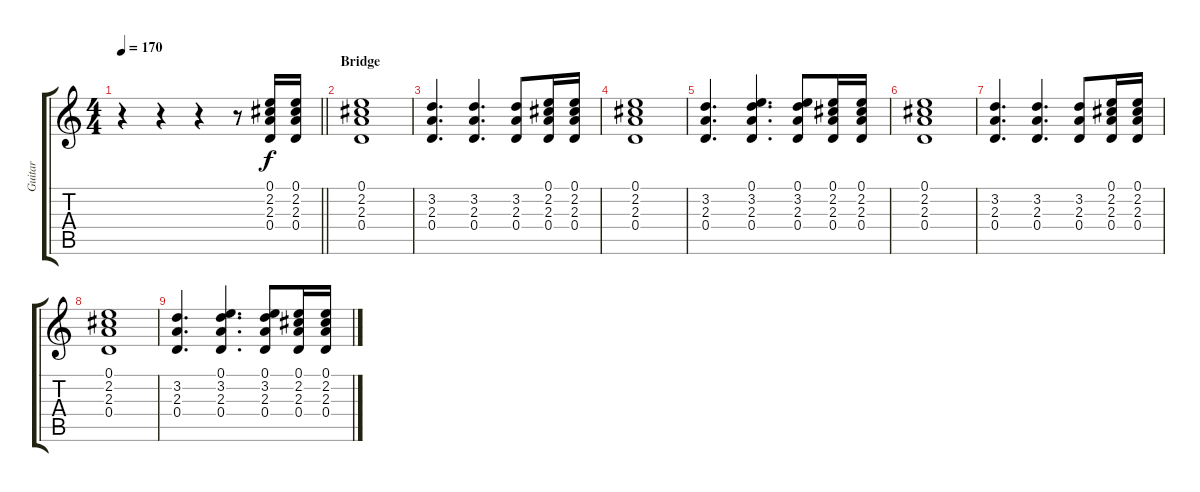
\track ("Guitar" "Guitar") {instrument electricguitarclean}
\staff {score tabs}
\tuning (E4 B3 G3 D3 A2 E2) {hide}
\ts (4 4)
\tempo 170
\clef g2
\barLineRight lightlight
\ks c
r.4{dy f volume 12} r.4 r.4 r.8 (0.1 2.2 2.3 0.4).16 (0.1 2.2 2.3 0.4).16 |
\section ("" "Bridge")
(0.1 2.2 2.3 0.4).1 |
(3.2 2.3 0.4).4{d} (3.2 2.3 0.4).4{d} (3.2 2.3 0.4).8 (0.1 2.2 2.3 0.4).16 (0.1 2.2 2.3 0.4).16 |
(0.1 2.2 2.3 0.4).1 |
(3.2 2.3 0.4).4{d} (0.1 3.2 2.3 0.4).4{d} (0.1 3.2 2.3 0.4).8 (0.1 2.2 2.3 0.4).16 (0.1 2.2 2.3 0.4).16 |
(0.1 2.2 2.3 0.4).1 |
(3.2 2.3 0.4).4{d} (3.2 2.3 0.4).4{d} (3.2 2.3 0.4).8 (0.1 2.2 2.3 0.4).16 (0.1 2.2 2.3 0.4).16 |
(0.1 2.2 2.3 0.4).1 |
(3.2 2.3 0.4).4{d} (0.1 3.2 2.3 0.4).4{d} (0.1 3.2 2.3 0.4).8 (0.1 2.2 2.3 0.4).16 (0.1 2.2 2.3 0.4).16
